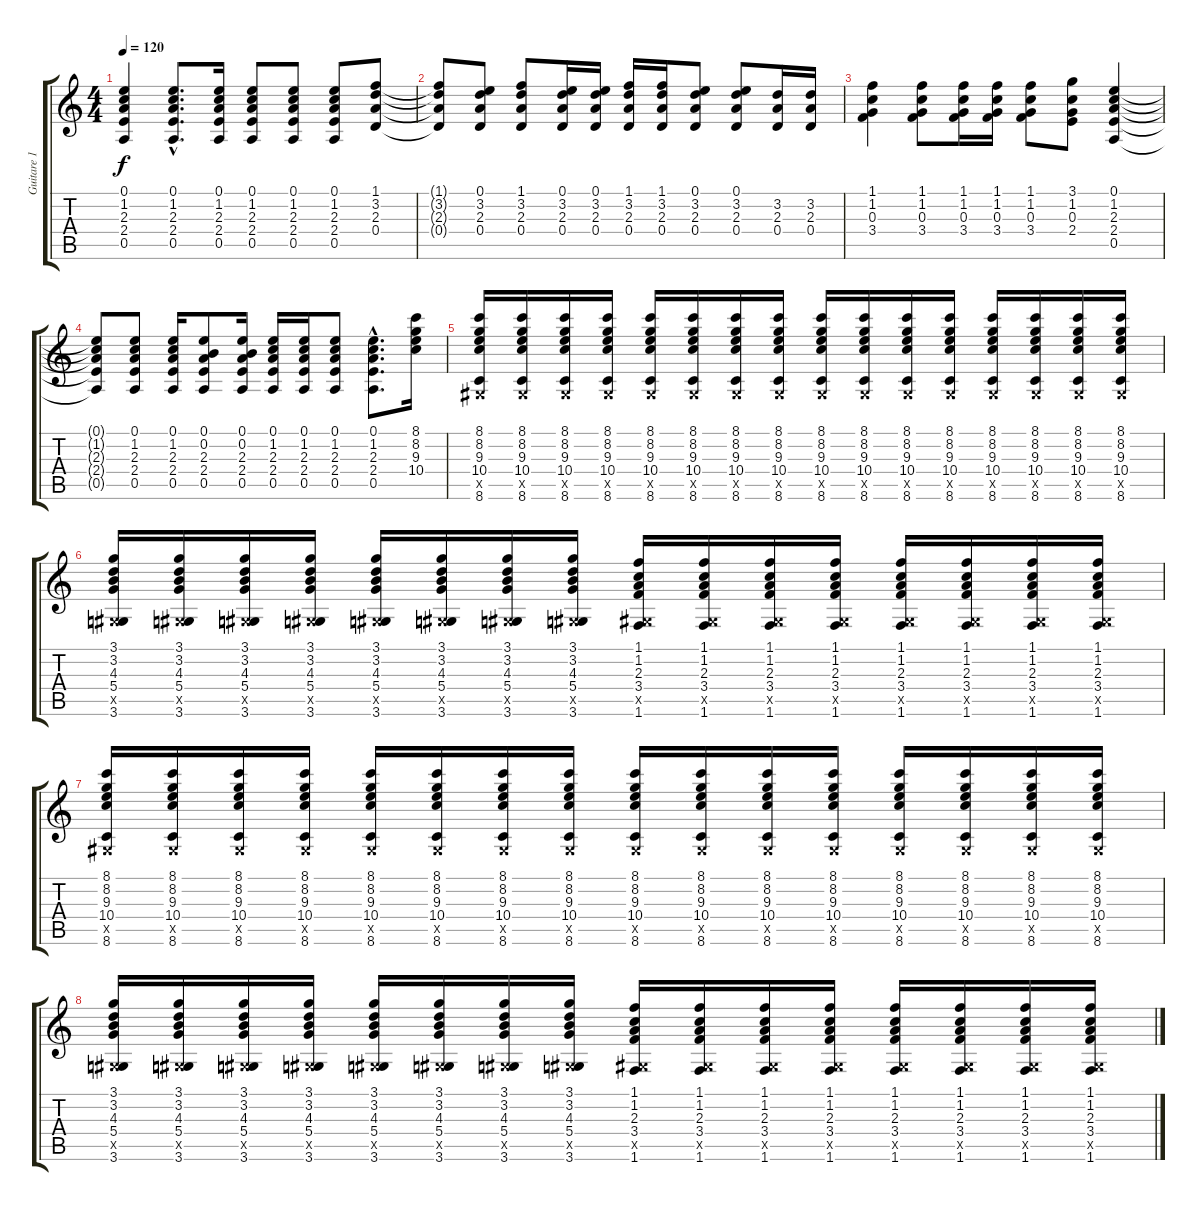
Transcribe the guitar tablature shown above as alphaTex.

\track ("Guitare 1" "Guitare 1") {instrument overdrivenguitar}
\staff {score tabs}
\tuning (E4 B3 G3 D3 A2 E2) {hide}
\ts (4 4)
\tempo 120
\clef g2
\ks c
(0.1 1.2 2.3 2.4 0.5).4{dy f} (0.1{hac} 1.2{hac} 2.3{hac} 2.4{hac} 0.5{hac}).8{d} (0.1 1.2 2.3 2.4 0.5).16 (0.1 1.2 2.3 2.4 0.5).8 (0.1 1.2 2.3 2.4 0.5).8 (0.1 1.2 2.3 2.4 0.5).8 (1.1 3.2 2.3 0.4).8 |
(1.1{t} 3.2{t} 2.3{t} 0.4{t}).8 (0.1 3.2 2.3 0.4).8 (1.1 3.2 2.3 0.4).8 (0.1 3.2 2.3 0.4).16 (0.1 3.2 2.3 0.4).16 (1.1 3.2 2.3 0.4).16 (1.1 3.2 2.3 0.4).16 (0.1 3.2 2.3 0.4).8 (0.1 3.2 2.3 0.4).8 (3.2 2.3 0.4).16 (3.2 2.3 0.4).16 |
(1.1 1.2 0.3 3.4).4 (1.1 1.2 0.3 3.4).8 (1.1 1.2 0.3 3.4).16 (1.1 1.2 0.3 3.4).16 (1.1 1.2 0.3 3.4).8 (3.1 1.2 0.3 2.4).8 (0.1 1.2 2.3 2.4 0.5).4 |
(0.1{t} 1.2{t} 2.3{t} 2.4{t} 0.5{t}).8 (0.1 1.2 2.3 2.4 0.5).8 (0.1 1.2 2.3 2.4 0.5).16 (0.1 0.2 2.3 2.4 0.5).8 (0.1 0.2 2.3 2.4 0.5).16 (0.1 1.2 2.3 2.4 0.5).16 (0.1 1.2 2.3 2.4 0.5).16 (0.1 1.2 2.3 2.4 0.5).8 (0.1{hac} 1.2{hac} 2.3{hac} 2.4{hac} 0.5{hac}).8{d} (8.1 8.2 9.3 10.4).16 |
(8.1 8.2 9.3 10.4 -1.5{x} 8.6).16 (8.1 8.2 9.3 10.4 -1.5{x} 8.6).16 (8.1 8.2 9.3 10.4 -1.5{x} 8.6).16 (8.1 8.2 9.3 10.4 -1.5{x} 8.6).16 (8.1 8.2 9.3 10.4 -1.5{x} 8.6).16 (8.1 8.2 9.3 10.4 -1.5{x} 8.6).16 (8.1 8.2 9.3 10.4 -1.5{x} 8.6).16 (8.1 8.2 9.3 10.4 -1.5{x} 8.6).16 (8.1 8.2 9.3 10.4 -1.5{x} 8.6).16 (8.1 8.2 9.3 10.4 -1.5{x} 8.6).16 (8.1 8.2 9.3 10.4 -1.5{x} 8.6).16 (8.1 8.2 9.3 10.4 -1.5{x} 8.6).16 (8.1 8.2 9.3 10.4 -1.5{x} 8.6).16 (8.1 8.2 9.3 10.4 -1.5{x} 8.6).16 (8.1 8.2 9.3 10.4 -1.5{x} 8.6).16 (8.1 8.2 9.3 10.4 -1.5{x} 8.6).16 |
(3.1 3.2 4.3 5.4 -1.5{x} 3.6).16 (3.1 3.2 4.3 5.4 -1.5{x} 3.6).16 (3.1 3.2 4.3 5.4 -1.5{x} 3.6).16 (3.1 3.2 4.3 5.4 -1.5{x} 3.6).16 (3.1 3.2 4.3 5.4 -1.5{x} 3.6).16 (3.1 3.2 4.3 5.4 -1.5{x} 3.6).16 (3.1 3.2 4.3 5.4 -1.5{x} 3.6).16 (3.1 3.2 4.3 5.4 -1.5{x} 3.6).16 (1.1 1.2 2.3 3.4 -1.5{x} 1.6).16 (1.1 1.2 2.3 3.4 -1.5{x} 1.6).16 (1.1 1.2 2.3 3.4 -1.5{x} 1.6).16 (1.1 1.2 2.3 3.4 -1.5{x} 1.6).16 (1.1 1.2 2.3 3.4 -1.5{x} 1.6).16 (1.1 1.2 2.3 3.4 -1.5{x} 1.6).16 (1.1 1.2 2.3 3.4 -1.5{x} 1.6).16 (1.1 1.2 2.3 3.4 -1.5{x} 1.6).16 |
(8.1 8.2 9.3 10.4 -1.5{x} 8.6).16 (8.1 8.2 9.3 10.4 -1.5{x} 8.6).16 (8.1 8.2 9.3 10.4 -1.5{x} 8.6).16 (8.1 8.2 9.3 10.4 -1.5{x} 8.6).16 (8.1 8.2 9.3 10.4 -1.5{x} 8.6).16 (8.1 8.2 9.3 10.4 -1.5{x} 8.6).16 (8.1 8.2 9.3 10.4 -1.5{x} 8.6).16 (8.1 8.2 9.3 10.4 -1.5{x} 8.6).16 (8.1 8.2 9.3 10.4 -1.5{x} 8.6).16 (8.1 8.2 9.3 10.4 -1.5{x} 8.6).16 (8.1 8.2 9.3 10.4 -1.5{x} 8.6).16 (8.1 8.2 9.3 10.4 -1.5{x} 8.6).16 (8.1 8.2 9.3 10.4 -1.5{x} 8.6).16 (8.1 8.2 9.3 10.4 -1.5{x} 8.6).16 (8.1 8.2 9.3 10.4 -1.5{x} 8.6).16 (8.1 8.2 9.3 10.4 -1.5{x} 8.6).16 |
(3.1 3.2 4.3 5.4 -1.5{x} 3.6).16 (3.1 3.2 4.3 5.4 -1.5{x} 3.6).16 (3.1 3.2 4.3 5.4 -1.5{x} 3.6).16 (3.1 3.2 4.3 5.4 -1.5{x} 3.6).16 (3.1 3.2 4.3 5.4 -1.5{x} 3.6).16 (3.1 3.2 4.3 5.4 -1.5{x} 3.6).16 (3.1 3.2 4.3 5.4 -1.5{x} 3.6).16 (3.1 3.2 4.3 5.4 -1.5{x} 3.6).16 (1.1 1.2 2.3 3.4 -1.5{x} 1.6).16 (1.1 1.2 2.3 3.4 -1.5{x} 1.6).16 (1.1 1.2 2.3 3.4 -1.5{x} 1.6).16 (1.1 1.2 2.3 3.4 -1.5{x} 1.6).16 (1.1 1.2 2.3 3.4 -1.5{x} 1.6).16 (1.1 1.2 2.3 3.4 -1.5{x} 1.6).16 (1.1 1.2 2.3 3.4 -1.5{x} 1.6).16 (1.1 1.2 2.3 3.4 -1.5{x} 1.6).16
